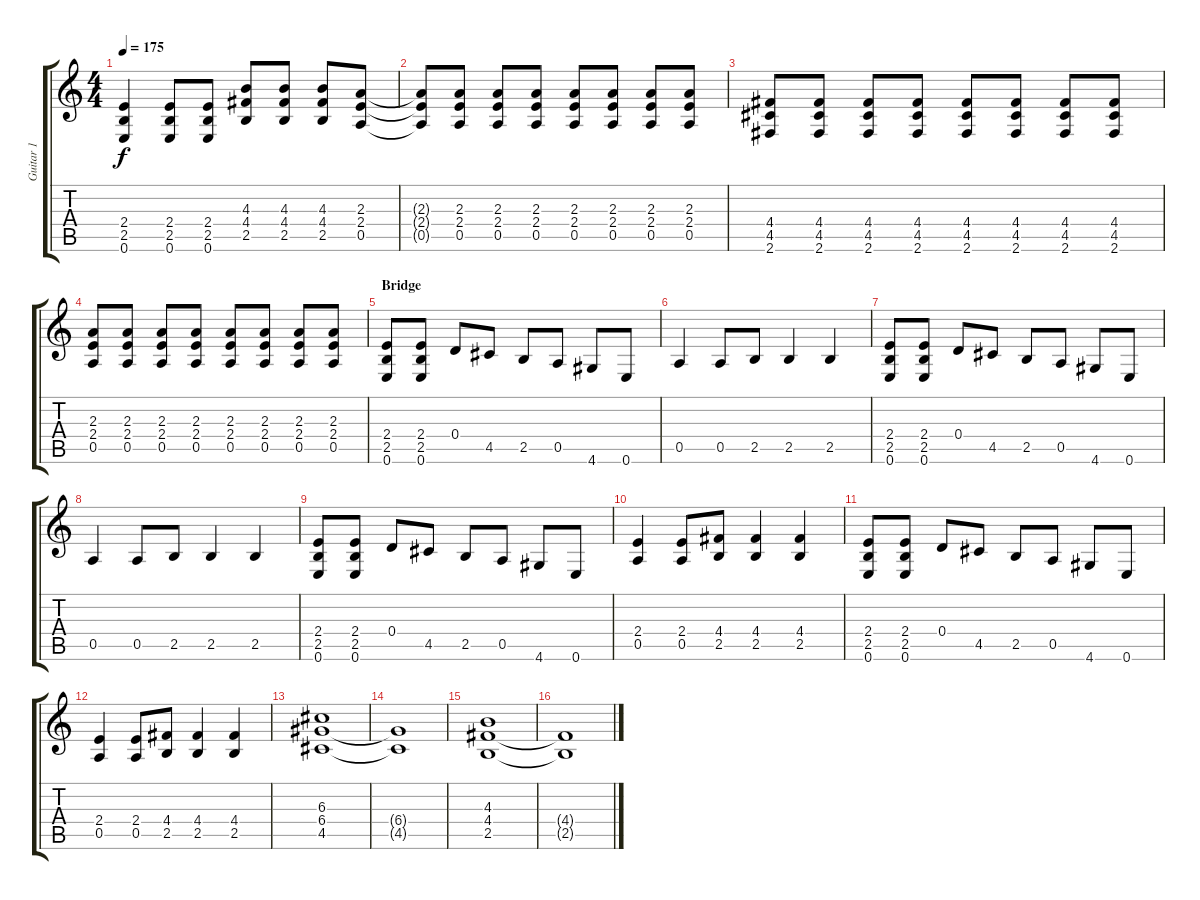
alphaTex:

\track ("Guitar 1" "Guitar 1") {instrument overdrivenguitar}
\staff {score tabs}
\tuning (E4 B3 G3 D3 A2 E2) {hide}
\ts (4 4)
\tempo 175
\clef g2
\ks c
(2.4 2.5 0.6).4{dy f} (2.4 2.5 0.6).8 (2.4 2.5 0.6).8 (4.3 4.4 2.5).8 (4.3 4.4 2.5).8 (4.3 4.4 2.5).8 (2.3 2.4 0.5).8 |
(2.3{t} 2.4{t} 0.5{t}).8 (2.3 2.4 0.5).8 (2.3 2.4 0.5).8 (2.3 2.4 0.5).8 (2.3 2.4 0.5).8 (2.3 2.4 0.5).8 (2.3 2.4 0.5).8 (2.3 2.4 0.5).8 |
(4.4 4.5 2.6).8 (4.4 4.5 2.6).8 (4.4 4.5 2.6).8 (4.4 4.5 2.6).8 (4.4 4.5 2.6).8 (4.4 4.5 2.6).8 (4.4 4.5 2.6).8 (4.4 4.5 2.6).8 |
(2.3 2.4 0.5).8 (2.3 2.4 0.5).8 (2.3 2.4 0.5).8 (2.3 2.4 0.5).8 (2.3 2.4 0.5).8 (2.3 2.4 0.5).8 (2.3 2.4 0.5).8 (2.3 2.4 0.5).8 |
\section ("" "Bridge")
(2.4 2.5 0.6).8{balance 2} (2.4 2.5 0.6).8 0.4.8 4.5.8 2.5.8 0.5.8 4.6.8 0.6.8 |
0.5.4 0.5.8 2.5.8 2.5.4 2.5.4 |
(2.4 2.5 0.6).8 (2.4 2.5 0.6).8 0.4.8 4.5.8 2.5.8 0.5.8 4.6.8 0.6.8 |
0.5.4 0.5.8 2.5.8 2.5.4 2.5.4 |
(2.4 2.5 0.6).8 (2.4 2.5 0.6).8 0.4.8 4.5.8 2.5.8 0.5.8 4.6.8 0.6.8 |
(2.4 0.5).4 (2.4 0.5).8 (4.4 2.5).8 (4.4 2.5).4 (4.4 2.5).4 |
(2.4 2.5 0.6).8 (2.4 2.5 0.6).8 0.4.8 4.5.8 2.5.8 0.5.8 4.6.8 0.6.8 |
(2.4 0.5).4 (2.4 0.5).8 (4.4 2.5).8 (4.4 2.5).4 (4.4 2.5).4 |
(6.3 6.4 4.5).1{balance 5} |
(6.4{t} 4.5{t}).1 |
(4.3 4.4 2.5).1 |
(4.4{t} 2.5{t}).1
